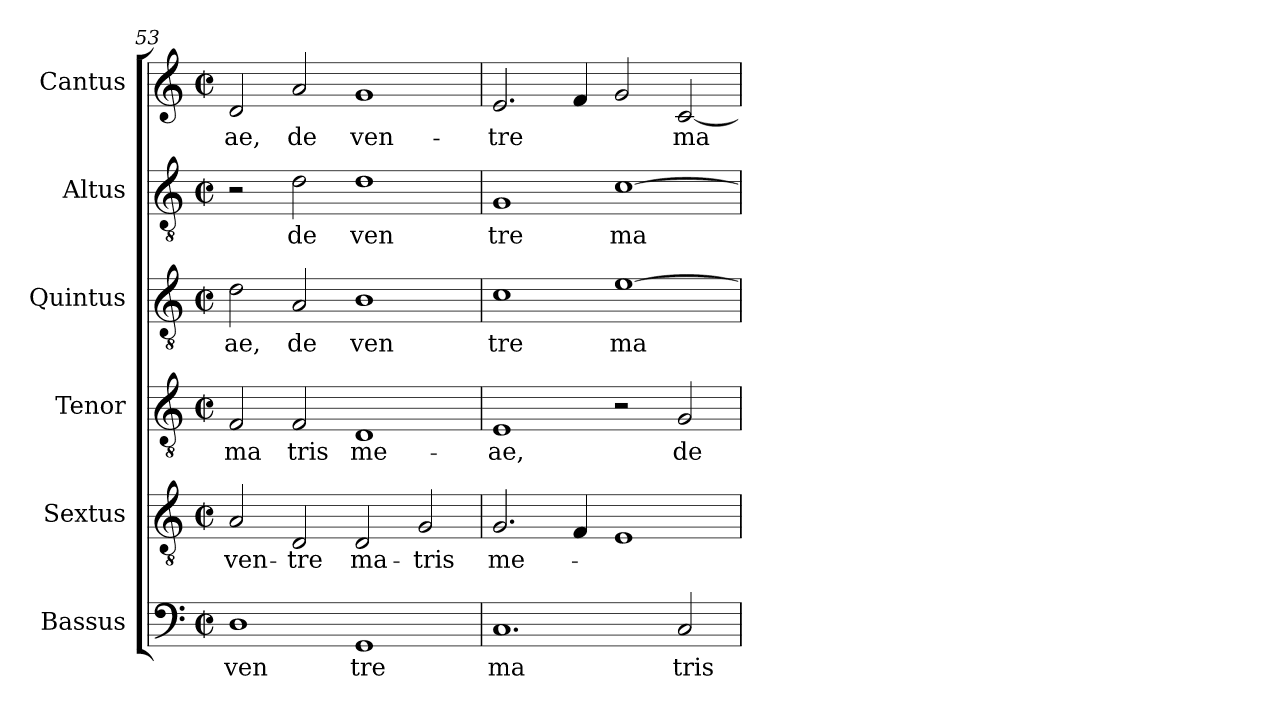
**kern	**text	**kern	**text	**kern	**text	**kern	**text	**kern	**text	**kern	**text
*part6	*part6	*part5	*part5	*part4	*part4	*part3	*part3	*part2	*part2	*part1	*part1
*staff6	*staff6	*staff5	*staff5	*staff4	*staff4	*staff3	*staff3	*staff2	*staff2	*staff1	*staff1
*I"Bassus	*	*I"Sextus	*	*I"Tenor	*	*I"Quintus	*	*I"Altus	*	*I"Cantus	*
*clefF4	*	*clefGv2	*	*clefGv2	*	*clefGv2	*	*clefGv2	*	*clefG2	*
*M2/2	*	*M2/2	*	*M2/2	*	*M2/2	*	*M2/2	*	*M2/2	*
*met(c|)	*	*met(c|)	*	*met(c|)	*	*met(c|)	*	*met(c|)	*	*met(c|)	*
=53	=53	=53	=53	=53	=53	=53	=53	=53	=53	=53	=53
!	!LO:LY:b:cj	!	!LO:LY:b:cj	!	!LO:LY:b:cj	!	!LO:LY:b:cj	!	!	!	!LO:LY:b:cj
1D	ven	2A/	ven-	2F/	ma	2d\	ae,	2r	.	2d/	-ae,
!	!	!	!LO:LY:b:cj	!	!LO:LY:b:cj	!	!LO:LY:b:cj	!	!LO:LY:b:cj	!	!LO:LY:b:cj
.	.	2D/	-tre	2F/	tris	2A/	de	2d\	de	2a/	de
!	!LO:LY:b:cj	!	!LO:LY:b:cj	!	!LO:LY:b:cj	!	!LO:LY:b:cj	!	!LO:LY:b:cj	!	!LO:LY:b:cj
1GG	tre	2D/	ma-	1D	me-	1B	ven	1d	ven	1g	ven-
!	!	!	!LO:LY:b:cj	!	!	!	!	!	!	!	!
.	.	2G/	-tris	.	.	.	.	.	.	.	.
=54	=54	=54	=54	=54	=54	=54	=54	=54	=54	=54	=54
!	!LO:LY:b:cj	!	!LO:LY:b	!	!LO:LY:b:cj	!	!LO:LY:b:cj	!	!LO:LY:b:cj	!	!LO:LY:b
1.C	ma	2.G/	me-	1E	-ae,	1c	tre	1G	tre	2.e/	-tre
.	.	4F/	.	.	.	.	.	.	.	4f/	.
!	!	!	!	!	!	!	!LO:LY:b:cj	!	!LO:LY:b:cj	!	!
.	.	1E	.	2r	.	[>1e	ma	[>1c	ma	2g/	.
!	!LO:LY:b:cj	!	!	!	!LO:LY:b:cj	!	!	!	!	!	!LO:LY:b
2C/	tris	.	.	2G/	de	.	.	.	.	[<2c/	ma-
=	=	=	=	=	=	=	=	=	=	=	=
*-	*-	*-	*-	*-	*-	*-	*-	*-	*-	*-	*-
